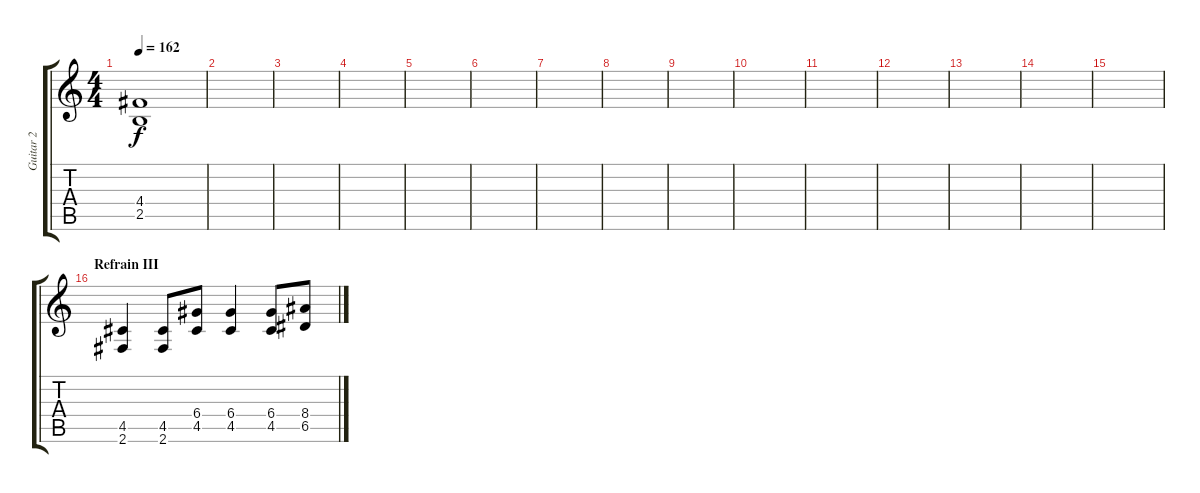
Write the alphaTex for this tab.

\track ("Guitar 2" "Guitar 2") {instrument distortionguitar}
\staff {score tabs}
\tuning (E4 B3 G3 D3 A2 E2) {hide}
\ts (4 4)
\tempo 162
\clef g2
\ks c
(4.4{t} 2.5{t}).1{dy f} |
|
|
|
|
|
|
|
|
|
|
|
|
|
|
\section ("" "Refrain III")
(4.5 2.6).4{volume 14 instrument distortionguitar} (4.5 2.6).8 (6.4 4.5).8 (6.4 4.5).4 (6.4 4.5).8 (8.4 6.5).8
